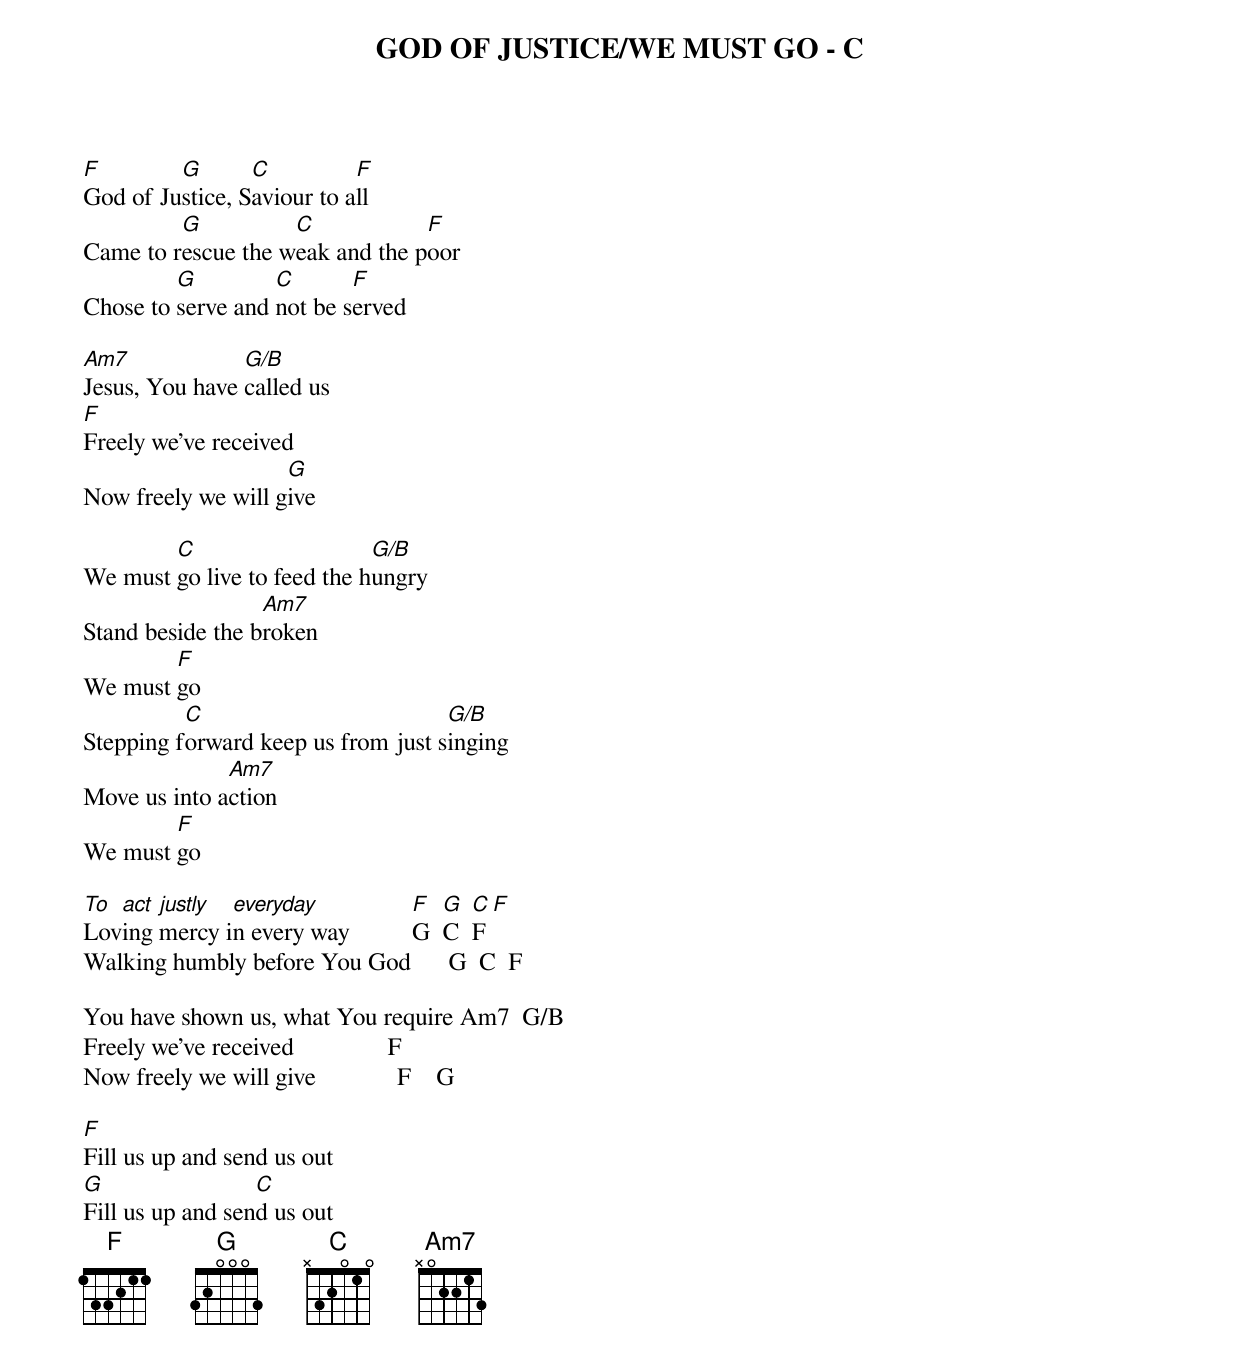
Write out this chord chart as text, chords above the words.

GOD OF JUSTICE/WE MUST GO - C

F        G       C          F
God of Justice, Saviour to all
         G          C            F
Came to rescue the weak and the poor
         G         C       F
Chose to serve and not be served

Am7             G/B
Jesus, You have called us
F
Freely we’ve received
                    G
Now freely we will give

        C                    G/B
We must go live to feed the hungry
                  Am7
Stand beside the broken
        F
We must go
          C                         G/B
Stepping forward keep us from just singing
              Am7
Move us into action
        F
We must go

To act justly everyday             F  G  C  F
Loving mercy in every way          G  C  F
Walking humbly before You God      G  C  F

You have shown us, what You require Am7  G/B
Freely we’ve received               F
Now freely we will give             F    G

F
Fill us up and send us out
G                 C
Fill us up and send us out
